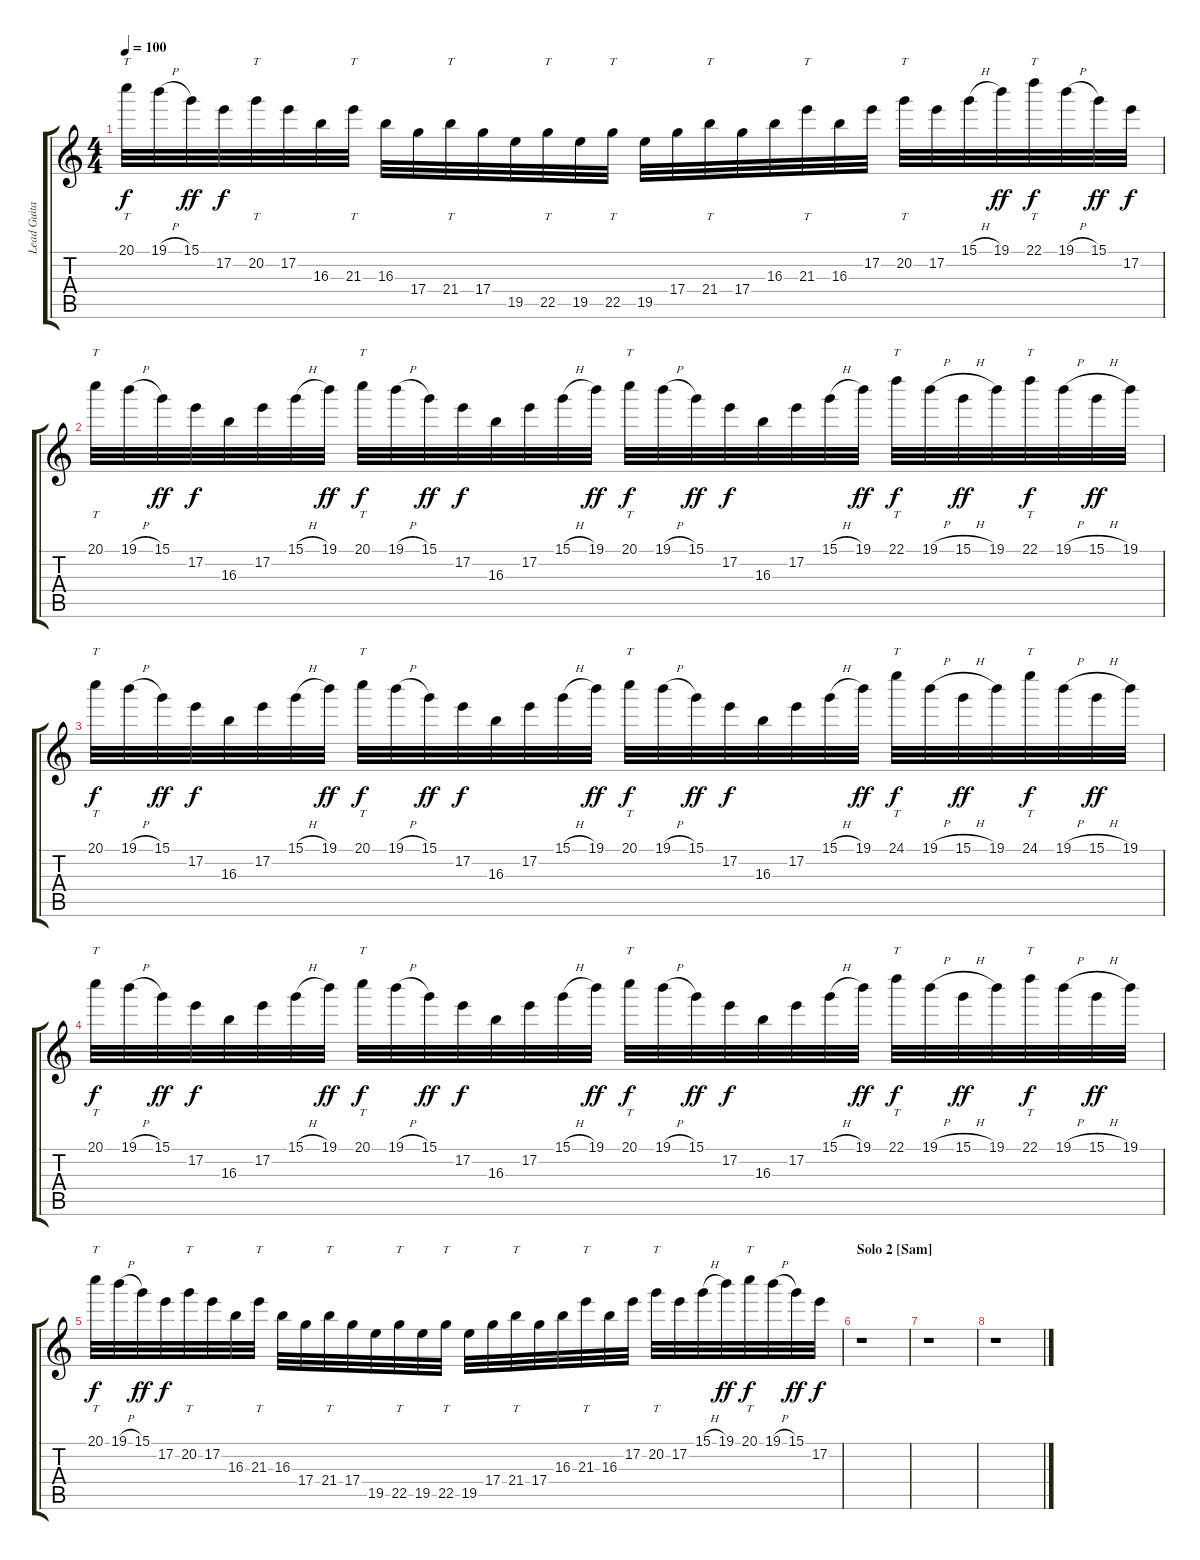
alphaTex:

\track ("Lead Guitar 1" "Lead Guita") {instrument distortionguitar}
\staff {score tabs}
\tuning (E4 B3 G3 D3 A2 E2) {hide}
\ts (4 4)
\tempo 100
\clef g2
\ks c
20.1.32{tt dy f} 19.1{h}.32 15.1.32{dy ff} 17.2.32{dy f} 20.2.32{tt} 17.2.32 16.3.32 21.3.32{tt} 16.3.32 17.4.32 21.4.32{tt} 17.4.32 19.5.32 22.5.32{tt} 19.5.32 22.5.32{tt} 19.5.32 17.4.32 21.4.32{tt} 17.4.32 16.3.32 21.3.32{tt} 16.3.32 17.2.32 20.2.32{tt} 17.2.32 15.1{h}.32 19.1.32{dy ff} 22.1.32{tt dy f} 19.1{h}.32 15.1.32{dy ff} 17.2.32{dy f} |
20.1.32{tt balance 8 instrument overdrivenguitar} 19.1{h}.32 15.1.32{dy ff} 17.2.32{dy f} 16.3.32 17.2.32 15.1{h}.32 19.1.32{dy ff} 20.1.32{tt dy f} 19.1{h}.32 15.1.32{dy ff} 17.2.32{dy f} 16.3.32 17.2.32 15.1{h}.32 19.1.32{dy ff} 20.1.32{tt dy f} 19.1{h}.32 15.1.32{dy ff} 17.2.32{dy f} 16.3.32 17.2.32 15.1{h}.32 19.1.32{dy ff} 22.1.32{tt dy f} 19.1{h}.32 15.1{h}.32{dy ff} 19.1.32 22.1.32{tt dy f} 19.1{h}.32 15.1{h}.32{dy ff} 19.1.32 |
20.1.32{tt dy f} 19.1{h}.32 15.1.32{dy ff} 17.2.32{dy f} 16.3.32 17.2.32 15.1{h}.32 19.1.32{dy ff} 20.1.32{tt dy f} 19.1{h}.32 15.1.32{dy ff} 17.2.32{dy f} 16.3.32 17.2.32 15.1{h}.32 19.1.32{dy ff} 20.1.32{tt dy f} 19.1{h}.32 15.1.32{dy ff} 17.2.32{dy f} 16.3.32 17.2.32 15.1{h}.32 19.1.32{dy ff} 24.1.32{tt dy f} 19.1{h}.32 15.1{h}.32{dy ff} 19.1.32 24.1.32{tt dy f} 19.1{h}.32 15.1{h}.32{dy ff} 19.1.32 |
20.1.32{tt dy f} 19.1{h}.32 15.1.32{dy ff} 17.2.32{dy f} 16.3.32 17.2.32 15.1{h}.32 19.1.32{dy ff} 20.1.32{tt dy f} 19.1{h}.32 15.1.32{dy ff} 17.2.32{dy f} 16.3.32 17.2.32 15.1{h}.32 19.1.32{dy ff} 20.1.32{tt dy f} 19.1{h}.32 15.1.32{dy ff} 17.2.32{dy f} 16.3.32 17.2.32 15.1{h}.32 19.1.32{dy ff} 22.1.32{tt dy f} 19.1{h}.32 15.1{h}.32{dy ff} 19.1.32 22.1.32{tt dy f} 19.1{h}.32 15.1{h}.32{dy ff} 19.1.32 |
20.1.32{tt dy f} 19.1{h}.32 15.1.32{dy ff} 17.2.32{dy f} 20.2.32{tt} 17.2.32 16.3.32 21.3.32{tt} 16.3.32 17.4.32 21.4.32{tt} 17.4.32 19.5.32 22.5.32{tt} 19.5.32 22.5.32{tt} 19.5.32 17.4.32 21.4.32{tt} 17.4.32 16.3.32 21.3.32{tt} 16.3.32 17.2.32 20.2.32{tt} 17.2.32 15.1{h}.32 19.1.32{dy ff} 20.1.32{tt dy f} 19.1{h}.32 15.1.32{dy ff} 17.2.32{dy f} |
\section ("" "Solo 2 [Sam]")
r.1{balance 8 instrument overdrivenguitar} |
r.1 |
r.1
